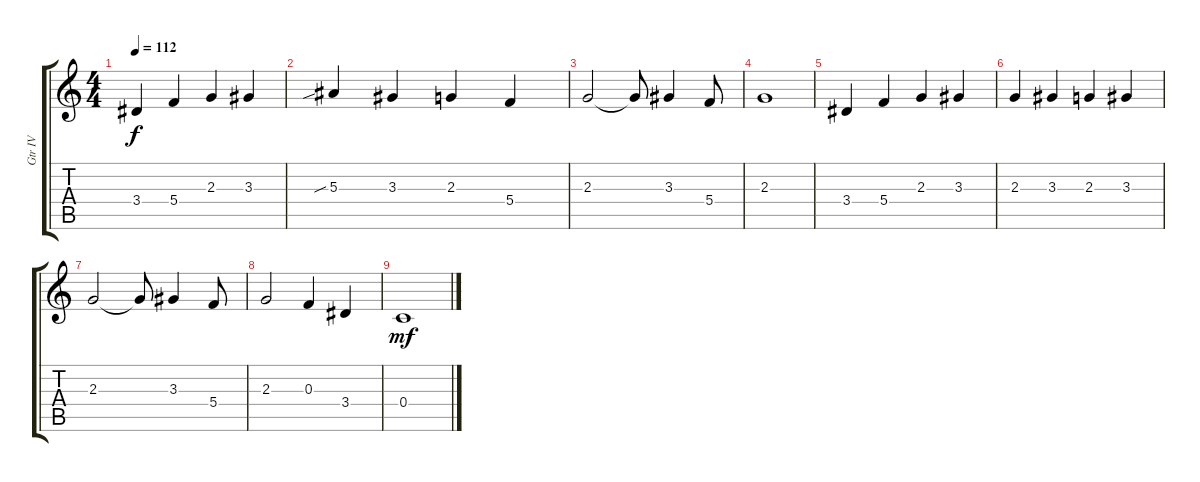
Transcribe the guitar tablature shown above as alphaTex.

\track ("Gtr IV" "Gtr IV") {instrument overdrivenguitar}
\staff {score tabs}
\tuning (D4 A3 F3 C3 G2 C2) {hide}
\ts (4 4)
\tempo 112
\clef g2
\ks c
3.4.4{dy f} 5.4.4 2.3.4 3.3.4 |
5.3{sib}.4 3.3.4 2.3.4 5.4.4 |
2.3.2 2.3{t}.8 3.3.4 5.4.8 |
2.3.1 |
3.4.4 5.4.4 2.3.4 3.3.4 |
2.3.4 3.3.4 2.3.4 3.3.4 |
2.3.2 2.3{t}.8 3.3.4 5.4.8 |
2.3.2 0.3.4 3.4.4 |
0.4.1{dy mf}
